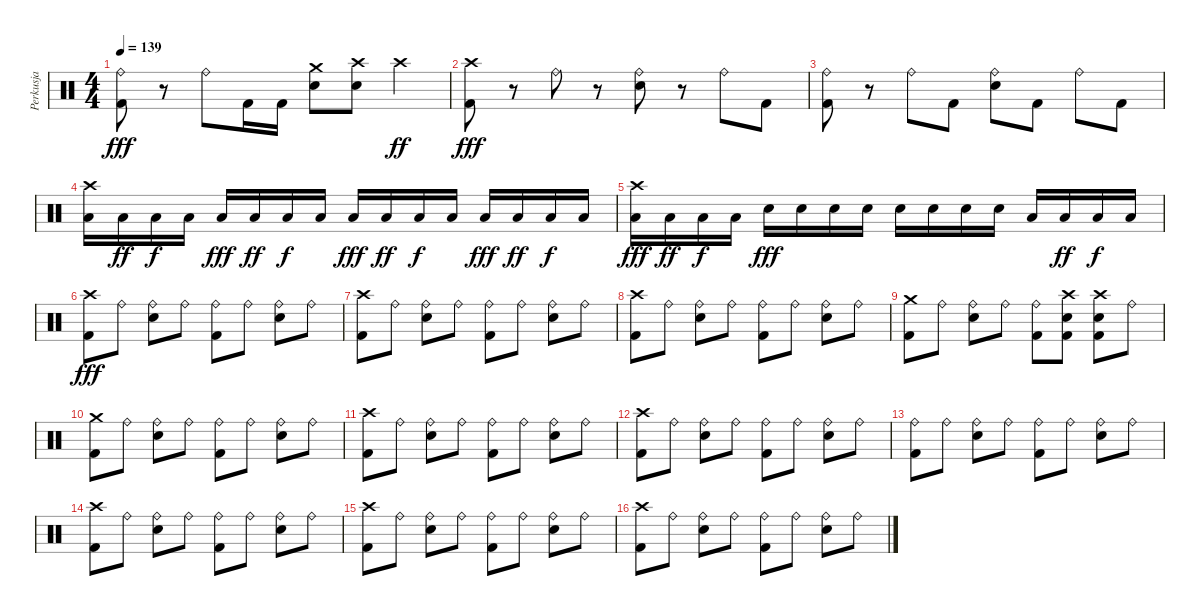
\track ("Perkusja" "Perkusja") {instrument percussion}
\staff {score}
\articulation defaults
\ts (4 4)
\tempo 139
\clef neutral
\ks c
("Ride (bell)" "Kick (hit) 2").8{dy fff} r.8 "Ride (bell)".8 "Kick (hit) 2".16 "Kick (hit) 2".16 ("Crash medium (hit)" "Snare (hit) 2").8 ("Crash high (hit)" "Snare (hit) 2").8 "Crash high (hit)".4{dy ff} |
("Crash high (hit)" "Kick (hit) 2").8{dy fff} r.8 "Ride (bell)".8 r.8 ("Ride (bell)" "Snare (hit) 2").8 r.8 "Ride (bell)".8 "Kick (hit) 2".8 |
("Ride (bell)" "Kick (hit) 2").8 r.8 "Ride (bell)".8 "Kick (hit) 2".8 ("Ride (bell)" "Snare (hit) 2").8 "Kick (hit) 2".8 "Ride (bell)".8 "Kick (hit) 2".8 |
("Crash high (hit)" "Low Floor Tom (hit)").16 "Low Floor Tom (hit)".16{dy ff} "Low Floor Tom (hit)".16{dy f} "Low Floor Tom (hit)".16 "Low Floor Tom (hit)".16{dy fff} "Low Floor Tom (hit)".16{dy ff} "Low Floor Tom (hit)".16{dy f} "Low Floor Tom (hit)".16 "Low Floor Tom (hit)".16{dy fff} "Low Floor Tom (hit)".16{dy ff} "Low Floor Tom (hit)".16{dy f} "Low Floor Tom (hit)".16 "Low Floor Tom (hit)".16{dy fff} "Low Floor Tom (hit)".16{dy ff} "Low Floor Tom (hit)".16{dy f} "Low Floor Tom (hit)".16 |
("Crash high (hit)" "Low Floor Tom (hit)").16{dy fff} "Low Floor Tom (hit)".16{dy ff} "Low Floor Tom (hit)".16{dy f} "Low Floor Tom (hit)".16 "Snare (hit) 2".16{dy fff} "Snare (hit) 2".16 "Snare (hit) 2".16 "Snare (hit) 2".16 "Snare (hit) 2".16 "Snare (hit) 2".16 "Snare (hit) 2".16 "Snare (hit) 2".16 "Low Floor Tom (hit)".16 "Low Floor Tom (hit)".16{dy ff} "Low Floor Tom (hit)".16{dy f} "Low Floor Tom (hit)".16 |
("Crash high (hit)" "Kick (hit) 2").8{dy fff} "Ride (bell)".8 ("Ride (bell)" "Snare (hit) 2").8 "Ride (bell)".8 ("Ride (bell)" "Kick (hit) 2").8 "Ride (bell)".8 ("Ride (bell)" "Snare (hit) 2").8 "Ride (bell)".8 |
("Crash high (hit)" "Kick (hit) 2").8 "Ride (bell)".8 ("Ride (bell)" "Snare (hit) 2").8 "Ride (bell)".8 ("Ride (bell)" "Kick (hit) 2").8 "Ride (bell)".8 ("Ride (bell)" "Snare (hit) 2").8 "Ride (bell)".8 |
("Crash high (hit)" "Kick (hit) 2").8 "Ride (bell)".8 ("Ride (bell)" "Snare (hit) 2").8 "Ride (bell)".8 ("Ride (bell)" "Kick (hit) 2").8 "Ride (bell)".8 ("Ride (bell)" "Snare (hit) 2").8 "Ride (bell)".8 |
("Crash medium (hit)" "Kick (hit) 2").8 "Ride (bell)".8 ("Ride (bell)" "Snare (hit) 2").8 "Ride (bell)".8 ("Ride (bell)" "Kick (hit) 2").8 ("Crash high (hit)" "Snare (hit) 2" "Kick (hit) 2").8 ("Crash high (hit)" "Snare (hit) 2" "Kick (hit) 2").8 "Ride (bell)".8 |
("Crash medium (hit)" "Kick (hit) 2").8 "Ride (bell)".8 ("Ride (bell)" "Snare (hit) 2").8 "Ride (bell)".8 ("Ride (bell)" "Kick (hit) 2").8 "Ride (bell)".8 ("Ride (bell)" "Snare (hit) 2").8 "Ride (bell)".8 |
("Crash high (hit)" "Kick (hit) 2").8 "Ride (bell)".8 ("Ride (bell)" "Snare (hit) 2").8 "Ride (bell)".8 ("Ride (bell)" "Kick (hit) 2").8 "Ride (bell)".8 ("Ride (bell)" "Snare (hit) 2").8 "Ride (bell)".8 |
("Crash high (hit)" "Kick (hit) 2").8 "Ride (bell)".8 ("Ride (bell)" "Snare (hit) 2").8 "Ride (bell)".8 ("Ride (bell)" "Kick (hit) 2").8 "Ride (bell)".8 ("Ride (bell)" "Snare (hit) 2").8 "Ride (bell)".8 |
("Ride (bell)" "Kick (hit) 2").8 "Ride (bell)".8 ("Ride (bell)" "Snare (hit) 2").8 "Ride (bell)".8 ("Ride (bell)" "Kick (hit) 2").8 "Ride (bell)".8 ("Ride (bell)" "Snare (hit) 2").8 "Ride (bell)".8 |
("Crash high (hit)" "Kick (hit) 2").8 "Ride (bell)".8 ("Ride (bell)" "Snare (hit) 2").8 "Ride (bell)".8 ("Ride (bell)" "Kick (hit) 2").8 "Ride (bell)".8 ("Ride (bell)" "Snare (hit) 2").8 "Ride (bell)".8 |
("Crash high (hit)" "Kick (hit) 2").8 "Ride (bell)".8 ("Ride (bell)" "Snare (hit) 2").8 "Ride (bell)".8 ("Ride (bell)" "Kick (hit) 2").8 "Ride (bell)".8 ("Ride (bell)" "Snare (hit) 2").8 "Ride (bell)".8 |
("Crash high (hit)" "Kick (hit) 2").8 "Ride (bell)".8 ("Ride (bell)" "Snare (hit) 2").8 "Ride (bell)".8 ("Ride (bell)" "Kick (hit) 2").8 "Ride (bell)".8 ("Ride (bell)" "Snare (hit) 2").8 "Ride (bell)".8
